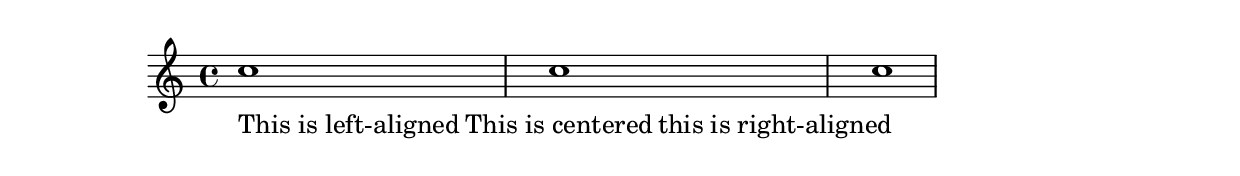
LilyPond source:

%% Do not edit this file; it is auto-generated from LSR http://lsr.dsi.unimi.it
%% This file is in the public domain.
\version "2.11.38"

\header {
  lsrtags = "text, vocal-music"
 texidoc = "
You can specify different horizontal alignment for your lyrics, by
overriding the #'self-alignment-X property of the LyricText object. #-1
is left, #0 is center and #1 is right; however, you can use #LEFT,
#CENTER and #RIGHT as well.
" }
% begin verbatim
\relative c'' {
  c1 c c
}
\addlyrics {
  \once \override LyricText #'self-alignment-X = #LEFT "This is left-aligned" 
  \once \override LyricText #'self-alignment-X = #CENTER "This is centered" 
  \once \override LyricText #'self-alignment-X = #1 "this is right-aligned"  
}
